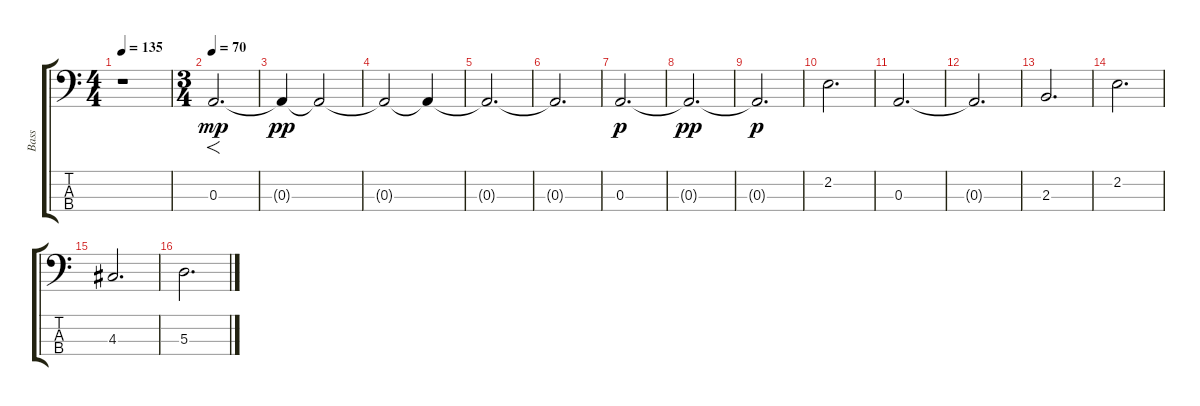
\track ("Bass" "Bass") {instrument contrabass}
\staff {score tabs}
\tuning (G2 D2 A1 E1) {hide}
\ts (4 4)
\tempo 135
\clef f4
\ks c
r.1{dy mp} |
\ts (3 4)
\tempo 70
0.3.2{f d} |
0.3{t}.4{dy pp} 0.3{t}.2 |
0.3{t}.2 0.3{t}.4 |
0.3{t}.2{d} |
0.3{t}.2{d} |
0.3.2{d dy p} |
0.3{t}.2{d dy pp} |
0.3{t}.2{d dy p} |
2.2.2{d} |
0.3.2{d} |
0.3{t}.2{d} |
2.3.2{d} |
2.2.2{d} |
4.3.2{d} |
5.3.2{d}
